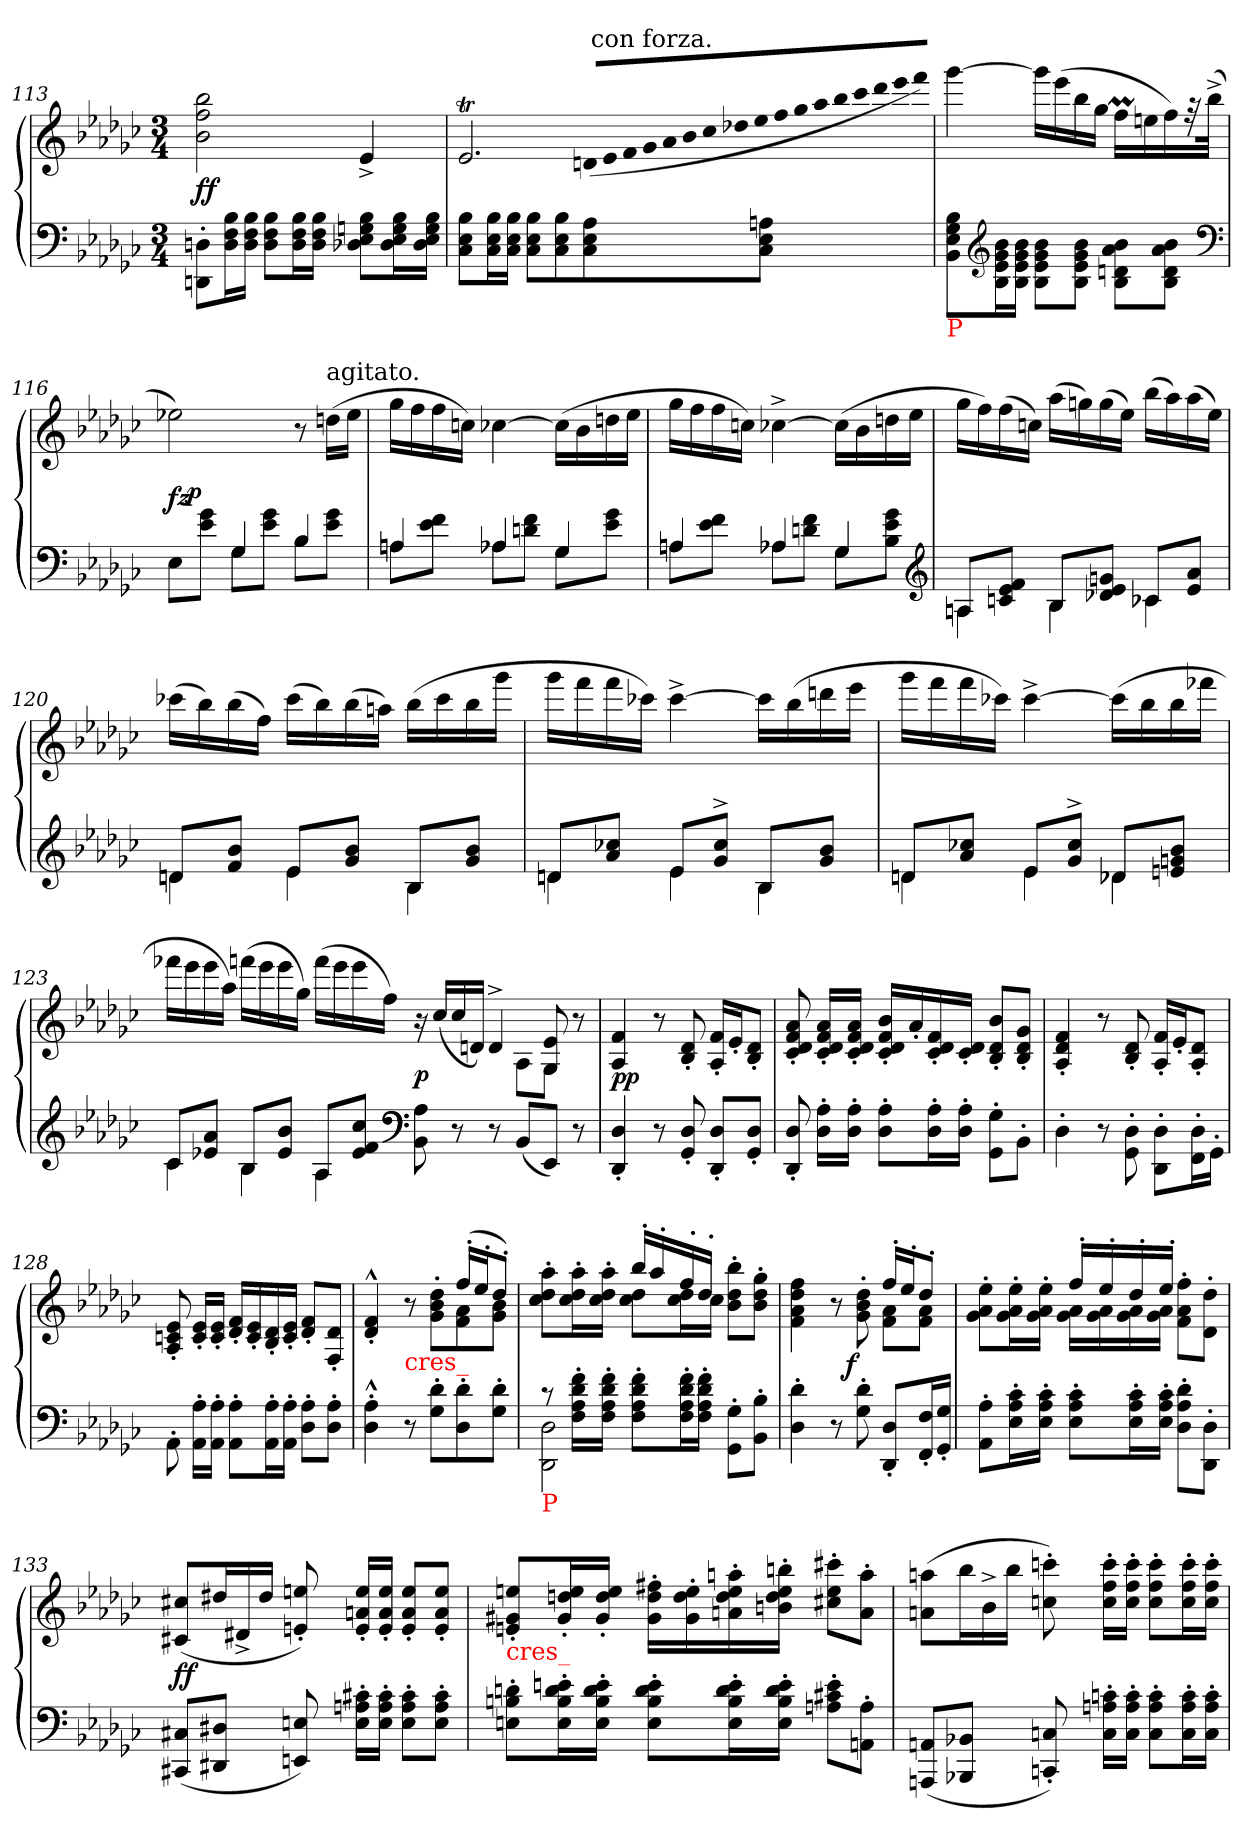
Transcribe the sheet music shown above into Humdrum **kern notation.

**kern	**kern	**dynam
*part1	*part1	*part1
*staff2	*staff1	*staff1/2
*clefF4	*clefG2	*
*k[b-e-a-d-g-c-]	*k[b-e-a-d-g-c-]	*
*M3/4	*M3/4	*
=113	=113	=113
8Dn'>\ 8DDn'>\L	2bb- 2ff 2b-	ff
16B-\ 16F\ 16D\L	.	.
16B-\ 16F\ 16D\JJ	.	.
8B- 8F 8DL	.	.
16B- 16F 16DL	.	.
16B- 16F 16DJJ	.	.
8B- 8Gn 8E- 8D-XL	4e-^>	.
16B- 16G 16E- 16D-L	.	.
16B- 16G 16E- 16D-JJ	.	.
=114	=114	=114
!	!LO:N:vis=2.	!
8B- 8E- 8C-L	2e-T	.
16B- 16E- 16C-L	.	.
16B- 16E- 16C-JJ	.	.
8B- 8E- 8C-L	.	.
8B- 8E- 8C-	.	.
*	*Xtuplet	*
!	!LO:N:vis=8	!
8A- 8E- 8C-	(<68dn!/L	.
!	!LO:TX:a:t=con forza.	!
!	!LO:N:vis=8	!
.	68e-!/	.
!	!LO:N:vis=8	!
.	68f!/	.
!	!LO:N:vis=8	!
.	68g-!/	.
!	!LO:N:vis=8	!
.	68a-!/	.
!	!LO:N:vis=8	!
.	68b-!/	.
!	!LO:N:vis=8	!
.	68cc-!/	.
!	!LO:N:vis=8	!
.	68dd-X!/	.
!	!LO:N:vis=8	!
.	68ee-!/	.
8An 8E- 8C-J	.	.
!	!LO:N:vis=8	!
.	68ff!/	.
!	!LO:N:vis=8	!
.	68gg-!/	.
!	!LO:N:vis=8	!
.	68aa-!/	.
!	!LO:N:vis=8	!
.	68bb-!/	.
!	!LO:N:vis=8	!
.	68ccc-!/	.
!	!LO:N:vis=8	!
.	68ddd-!/	.
!	!LO:N:vis=8	!
.	68eee-!/	.
!	!LO:N:vis=8	!
.	68fff!/J)	.
=115	=115	=115
!LO:TX:b:color=red:t=P	!	!
!	!	!LO:DY:b=2
8B-\ 8G-\ 8E-\ 8BB-\L	[4ggg-	fz fff
*clefG2	*	*
16b-\ 16g-\ 16e-\ 16B-\L	.	.
16b-\ 16g-\ 16e-\ 16B-\JJ	.	.
8b-\ 8g-\ 8e-\ 8B-\L	16ggg-LL]	.
.	(>16eee-	.
8b-\ 8g-\ 8e-\ 8B-\J	16bb-	.
.	16gg-JJ	.
8b-\ 8a-\ 8dn\ 8B-\L	16ffmLL	.
.	16een	.
8b-\ 8a-\ 8d\ 8B-\J	16ff)	.
.	32r	.
.	(>32bb-^<JJk	.
*clefF4	*	*
=116	=116	=116
*^	*^	*
4ryy	8E-\L	2ee-X)	8ryy	fz
!	!	!	!	!LO:DY:rj
.	8g-\ 8e-\J	.	2ryy	p
4G-/	8G-\L	.	.	.
.	8g-\ 8e-\J	.	.	.
4B-/	8B-\L	8r	.	.
!	!	!LO:TX:a:t=agitato.	!	!
.	8g-\ 8e-\J	(>16ddnLL	8ryy	.
.	.	16ee-JJ	.	.
*	*	*v	*v	*
=117	=117	=117	=117
4An	8AnL	16gg-LL	.
.	.	16ff	.
.	8e- 8fJ	16ff	.
.	.	16ccnJJ)	.
4A-X	8A-XL	[4cc-X	.
.	8dn 8fJ	.	.
4G-	8G-L	(>16cc-LL]	.
.	.	16b-	.
.	8e- 8g-J	16ddn	.
.	.	16ee-JJ	.
=118	=118	=118	=118
4An	8AnL	16gg-LL	.
.	.	16ff	.
.	8f 8e-J	16ff	.
.	.	16ccnJJ)	.
4A-X	8A-XL	[4cc-X^>	.
.	8f 8dnJ	.	.
4G-	8G-L	(>16cc-LL]	.
.	.	16b-	.
.	8g- 8e- 8B-J	16ddn	.
.	.	16ee-JJ	.
*clefG2	*	*	*
=119	=119	=119	=119
8AnL	4An	16gg-LL	.
.	.	16ff)	.
8f 8e- 8cnJ	.	(>16ff	.
.	.	16ccnJJ)	.
8B-L	4B-	(>16aa-LL	.
.	.	16ggn)	.
8g 8e- 8d-XJ	.	(>16gg	.
.	.	16ee-JJ)	.
8c-XL	4c-X	(>16bb-LL	.
.	.	16aa-)	.
8a- 8e-J	.	(>16aa-	.
.	.	16ee-JJ)	.
=120	=120	=120	=120
8dnL	4dn	(>16ccc-XLL	.
.	.	16bb-)	.
8b- 8fJ	.	(>16bb-	.
.	.	16ffJJ)	.
8e-L	4e-	(>16ccc-LL	.
.	.	16bb-)	.
8b- 8g-J	.	(>16bb-	.
.	.	16aanJJ)	.
8B-L	4B-	(>16bb-LL	.
.	.	16ccc-	.
8b- 8g-J	.	16bb-	.
.	.	16ggg-JJ	.
=121	=121	=121	=121
8dnL	4dn	16ggg-LL	.
.	.	16fff	.
8cc-X 8a-J	.	16fff	.
.	.	16ccc-XJJ)	.
8e-L	4e-	[4ccc-^<	.
8cc-^> 8g-^>J	.	.	.
8B-L	4B-	16ccc-LL]	.
.	.	(>16bb-	.
8b- 8g-J	.	16dddn	.
.	.	16eee-JJ	.
=122	=122	=122	=122
8dnL	4dn	16ggg-LL	.
.	.	16fff	.
8cc-X 8a-J	.	16fff	.
.	.	16ccc-XJJ)	.
8e-L	4e-	[4ccc-^<	.
8cc-^> 8g-^>J	.	.	.
8d-XL	4d-X	(>16ccc-LL]	.
.	.	16bb-	.
8b- 8gn 8enJ	.	16bb-	.
.	.	16fff-XJJ	.
=123	=123	=123	=123
*	*	*^	*
8c-L	4c-	16fff-XLL	2.ryy	.
.	.	16eee-	.	.
8a- 8e-XJ	.	16eee-	.	.
.	.	16aa-JJ)	.	.
8B-L	4B-	(>16fffnLL	.	.
.	.	16eee-	.	.
8b- 8e-J	.	16eee-	.	.
.	.	16gg-JJ)	.	.
8A-L	4A-	(>16fffLL	.	.
.	.	16eee-	.	.
8cc- 8f 8e-J	.	16eee-	.	.
.	.	16ffJJ)	.	.
*clefF4	*	*	*	*
8A- 8BB-	2.ryy	16r	4.ryy	p
.	.	(<16cc-LL	.	.
8r	.	16cc-	.	.
.	.	16dnJJ)	.	.
8r	.	(>4d^<	.	.
(<8BB-L	.	.	8A-L	.
8EE-J)	.	8e- 8G-	8G-J	.
8r	.	8r	8ryy	.
*v	*v	*	*	*
*	*v	*v	*
=125	=125	=125
4D-'< 4DD-'<	4f 4A-	pp
8r	8r	.
8D-'< 8GG-'<	8d-'< 8B-'<	.
8D-'< 8DD-'<L	16f'< 16A-'<LL	.
.	16e-'<J	.
8D-'< 8GG-'<J	8d-'< 8B-'<J	.
=126	=126	=126
8D-'< 8DD-'<	8a-'< 8f'< 8d-'< 8c-'<	.
16A-'> 16D-'>LL	16a-'< 16f'< 16d-'< 16c-'<LL	.
16A-'> 16D-'>JJ	16a-'< 16f'< 16d-'< 16c-'<JJ	.
8A-'> 8D-'>L	16b-'< 16f'< 16d-'< 16c-'<LL	.
.	16a-'	.
16A-'> 16D-'>L	16f'< 16d-'< 16c-'<	.
16A-'> 16D-'>JJ	16d-'< 16c-'<JJ	.
8G-'>\ 8GG-'>\L	8b-'< 8d-'< 8B-'<L	.
8BB-'>\J	8g-' 8d-' 8B-'J	.
=127	=127	=127
4D-'>	4f'< 4d-'< 4A-'<	.
8r	8r	.
8D-'>\ 8GG-'>\	8d-'< 8B-'<	.
8D-'>\ 8DD-'>\L	16f'< 16A-'<LL	.
.	16e-'J	.
16D-'>\ 16FF'>\L	8d-'< 8A-'<J	.
16GG-'>\JJ	.	.
=128	=128	=128
8AA-'>\	8e-'< 8cn'< 8A-'<	.
16A-'> 16AA-'>LL	16e-'< 16c'<LL	.
16A-'> 16AA-'>JJ	16e-'< 16c'<JJ	.
8A-'> 8AA-'>L	16f'< 16d-'<LL	.
.	16e-' 16c'	.
16A-'> 16AA-'>L	16d-'< 16B-'<	.
16A-'> 16AA-'>JJ	16e-'< 16c'<JJ	.
8A-'> 8D-'>L	8f'< 8d-'<L	.
8A-'> 8D-'>J	8d-'< 8F'<J	.
=129	=129	=129
*	*^	*
4A-'>^^> 4D-'>^^>	4f'<^^> 4d-'<^^>	4ryy	.
!	!LO:TX:b:color=red:t=cres_	!	!
8r	4ryy	8r	.
8d-'> 8G-'>L	.	8dd-'> 8b-'> 8g-'>L	.
8d-'> 8D-'>	(16ff'>LL	8a- 8f	.
.	16ee-'>J	.	.
8d-'> 8G-'>J	8dd-'>J)	8b- 8g-J	.
=130	=130	=130	=130
*^	*	*	*
!LO:TX:b:color=red:t=P	!	!	!	!
8rc	2D- 2DD-	4ryy	8aa-'> 8dd-'> 8cc-'>L	.
16f'>\ 16d-'>\ 16A-'>\ 16F'>\LL	.	.	16aa-'> 16dd-'> 16cc-'>L	.
16f'>\ 16d-'>\ 16A-'>\ 16F'>\JJ	.	.	16aa-'> 16dd-'> 16cc-'>JJ	.
8f'>\ 8d-'>\ 8A-'>\ 8F'>\L	.	16bb-'>LL	8dd- 8cc-L	.
.	.	16aa-'>	.	.
16f'>\ 16d-'>\ 16A-'>\ 16F'>\L	.	16ff'>	16dd- 16cc-L	.
16f'>\ 16d-'>\ 16A-'>\ 16F'>\JJ	.	16dd-'>JJ	16cc-JJ	.
4ryy	8G-'> 8GG-'>L	4ryy	8bb-'> 8dd-'> 8b-'>L	.
.	8B-'> 8BB-'>J	.	8gg-'> 8dd-'> 8b-'>J	.
*v	*v	*	*	*
=131	=131	=131	=131
4d-'> 4D-'>	2ryy	4ff 4dd- 4a- 4f	.
8r	.	8r	.
!	!	!	!LO:DY:rj
8d-'> 8G-'>	.	8dd-'> 8b-'> 8g-'>	f
8D-'< 8DD-'<L	16ff'>LL	8a- 8fL	.
.	16ee-'>J	.	.
16F'< 16FF'<L	8dd-'>J	8a- 8fJ	.
16G-'< 16GG-'<JJ	.	.	.
=132	=132	=132	=132
8A-'> 8AA-'>L	4ryy	8ee-'> 8a-'> 8g-'>L	.
16c-'> 16A-'> 16E-'>L	.	16ee-'> 16a-'> 16g-'>L	.
16c-'> 16A-'> 16E-'>JJ	.	16ee-'> 16a-'> 16g-'>JJ	.
8c-'> 8A-'> 8E-'>L	16ff'>LL	16a- 16g-LL	.
.	16ee-'>	16a- 16g-	.
16c-'> 16A-'> 16E-'>L	16dd-'>	16a- 16g-	.
16c-'> 16A-'> 16E-'>JJ	16ee-'>JJ	16a- 16g-JJ	.
8d-'> 8A-'> 8D-'>L	8ryy	8ff'>\ 8a-'>\ 8f'>\L	.
8D-'> 8DD-'>J	8ryy	8dd-'>\ 8d-'>\J	.
*	*v	*v	*
=133	=133	=133
(8C#X 8CC#XL	(>8cc#X 8c#XL	ff
8D#X 8DD#XJ	24dd#XL	.
.	24d#X^<	.
.	24dd#JJ	.
8En 8EEn)	8een'< 8en'<)	.
16c#X'> 16An'> 16E'>LL	16ee'< 16an'< 16e'<LL	.
16c#'> 16A'> 16E'>JJ	16ee'< 16a'< 16e'<JJ	.
8c#'> 8A'> 8E'>L	8ee'< 8a'< 8e'<L	.
8c#'> 8A'> 8E'>J	8ee'< 8a'< 8e'<J	.
=134	=134	=134
!	!LO:TX:b:color=red:t=cres_	!
8dn'> 8Bn'> 8En'>L	8ee'> 8g#X'> 8en'>L	.
16en'> 16d'> 16B'> 16E'>L	16ee'> 16ddn'> 16g#'>L	.
16e'> 16d'> 16B'> 16E'>JJ	16ee'> 16dd'> 16g#'>JJ	.
8e'> 8d'> 8B'> 8E'>L	16ff#X'> 16dd'> 16g#'>LL	.
.	16ee'> 16dd'> 16g#'>	.
16e'> 16d'> 16B'> 16E'>L	16aan'> 16ee'> 16dd'> 16an'>	.
16e'> 16d'> 16B'> 16E'>JJ	16bbn'> 16ee'> 16dd'> 16bn'>JJ	.
8e'> 8c#X'> 8An'>L	8ccc#X'> 8ee'> 8cc#X'>L	.
8A'> 8AAn'>J	8aa'> 8a'>J	.
=135	=135	=135
(8AAn 8AAAnL	(8aan 8anL	.
8BB-X 8BBB-XJ	24bb-L	.
.	24b-^<	.
.	24bb-JJ	.
8Cn'< 8CCn'<)	8cccn'> 8ccn'>)	.
16c'> 16An'> 16C'>LL	16ccc'> 16ff'> 16cc'>LL	.
16c'> 16A'> 16C'>JJ	16ccc'> 16ff'> 16cc'>JJ	.
8c'> 8A'> 8C'>L	8ccc'> 8ff'> 8cc'>L	.
16c'> 16A'> 16C'>L	16ccc'> 16ff'> 16cc'>L	.
16c'> 16A'> 16C'>JJ	16ccc'> 16ff'> 16cc'>JJ	.
=	=	=
*-	*-	*-
